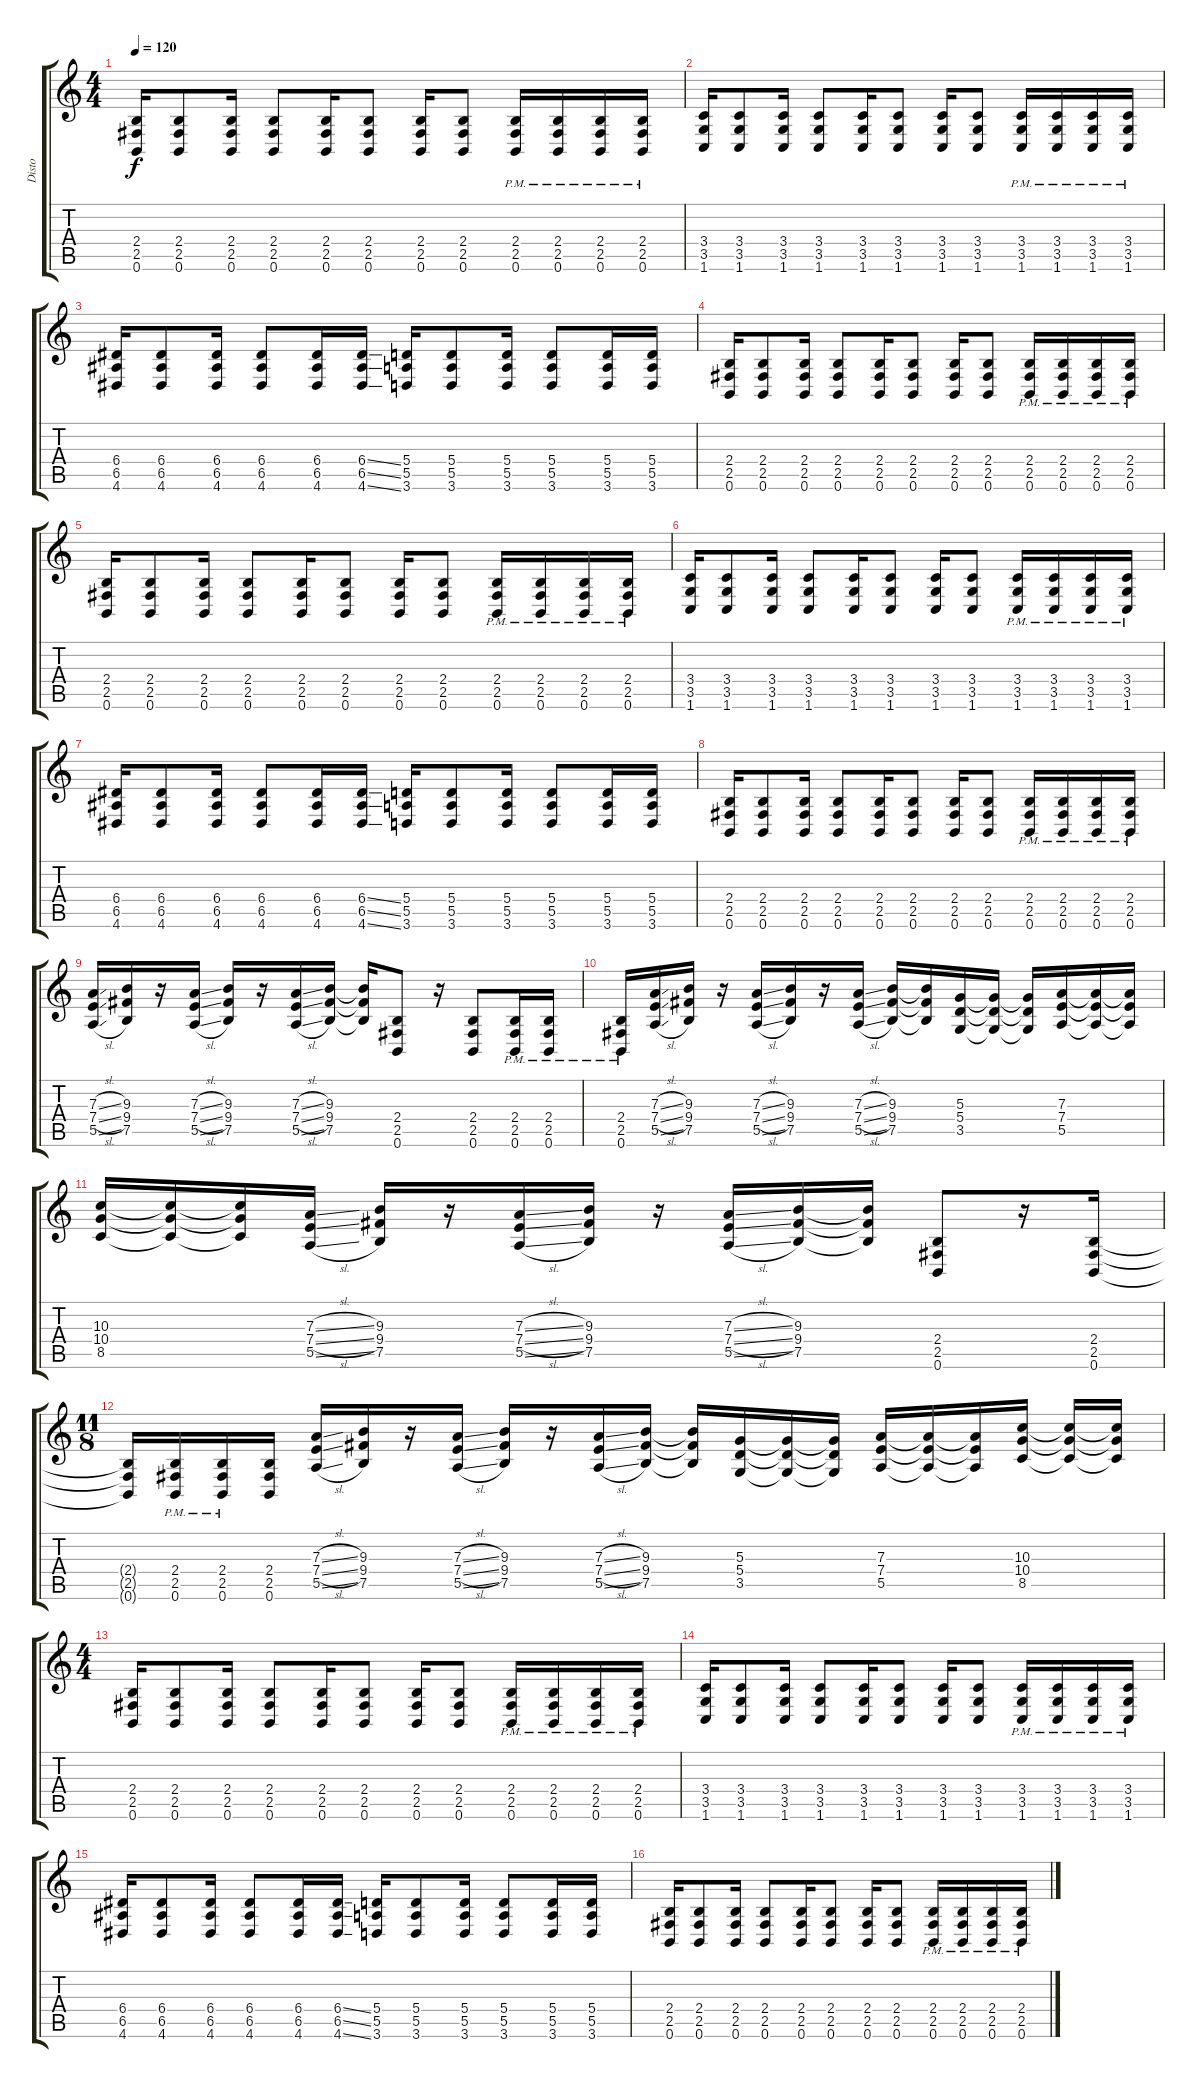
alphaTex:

\track ("Disto" "Disto") {instrument distortionguitar}
\staff {score tabs}
\tuning (B3 Gb3 D3 A2 E2 B1) {hide}
\ts (4 4)
\tempo 120
\clef g2
\ks c
(2.4 2.5 0.6).16{dy f} (2.4 2.5 0.6).8 (2.4 2.5 0.6).16 (2.4 2.5 0.6).8 (2.4 2.5 0.6).16 (2.4 2.5 0.6).8 (2.4 2.5 0.6).16 (2.4 2.5 0.6).8 (2.4{pm} 2.5{pm} 0.6{pm}).16 (2.4{pm} 2.5{pm} 0.6{pm}).16 (2.4{pm} 2.5{pm} 0.6{pm}).16 (2.4{pm} 2.5{pm} 0.6{pm}).16 |
(3.4 3.5 1.6).16 (3.4 3.5 1.6).8 (3.4 3.5 1.6).16 (3.4 3.5 1.6).8 (3.4 3.5 1.6).16 (3.4 3.5 1.6).8 (3.4 3.5 1.6).16 (3.4 3.5 1.6).8 (3.4{pm} 3.5{pm} 1.6{pm}).16 (3.4{pm} 3.5{pm} 1.6{pm}).16 (3.4{pm} 3.5{pm} 1.6{pm}).16 (3.4{pm} 3.5{pm} 1.6{pm}).16 |
(6.4 6.5 4.6).16 (6.4 6.5 4.6).8 (6.4 6.5 4.6).16 (6.4 6.5 4.6).8 (6.4 6.5 4.6).16 (6.4{ss} 6.5{ss} 4.6{ss}).16 (5.4 5.5 3.6).16 (5.4 5.5 3.6).8 (5.4 5.5 3.6).16 (5.4 5.5 3.6).8 (5.4 5.5 3.6).16 (5.4 5.5 3.6).16 |
(2.4 2.5 0.6).16 (2.4 2.5 0.6).8 (2.4 2.5 0.6).16 (2.4 2.5 0.6).8 (2.4 2.5 0.6).16 (2.4 2.5 0.6).8 (2.4 2.5 0.6).16 (2.4 2.5 0.6).8 (2.4{pm} 2.5{pm} 0.6{pm}).16 (2.4{pm} 2.5{pm} 0.6{pm}).16 (2.4{pm} 2.5{pm} 0.6{pm}).16 (2.4{pm} 2.5{pm} 0.6{pm}).16 |
(2.4 2.5 0.6).16 (2.4 2.5 0.6).8 (2.4 2.5 0.6).16 (2.4 2.5 0.6).8 (2.4 2.5 0.6).16 (2.4 2.5 0.6).8 (2.4 2.5 0.6).16 (2.4 2.5 0.6).8 (2.4{pm} 2.5{pm} 0.6{pm}).16 (2.4{pm} 2.5{pm} 0.6{pm}).16 (2.4{pm} 2.5{pm} 0.6{pm}).16 (2.4{pm} 2.5{pm} 0.6{pm}).16 |
(3.4 3.5 1.6).16 (3.4 3.5 1.6).8 (3.4 3.5 1.6).16 (3.4 3.5 1.6).8 (3.4 3.5 1.6).16 (3.4 3.5 1.6).8 (3.4 3.5 1.6).16 (3.4 3.5 1.6).8 (3.4{pm} 3.5{pm} 1.6{pm}).16 (3.4{pm} 3.5{pm} 1.6{pm}).16 (3.4{pm} 3.5{pm} 1.6{pm}).16 (3.4{pm} 3.5{pm} 1.6{pm}).16 |
(6.4 6.5 4.6).16 (6.4 6.5 4.6).8 (6.4 6.5 4.6).16 (6.4 6.5 4.6).8 (6.4 6.5 4.6).16 (6.4{ss} 6.5{ss} 4.6{ss}).16 (5.4 5.5 3.6).16 (5.4 5.5 3.6).8 (5.4 5.5 3.6).16 (5.4 5.5 3.6).8 (5.4 5.5 3.6).16 (5.4 5.5 3.6).16 |
(2.4 2.5 0.6).16 (2.4 2.5 0.6).8 (2.4 2.5 0.6).16 (2.4 2.5 0.6).8 (2.4 2.5 0.6).16 (2.4 2.5 0.6).8 (2.4 2.5 0.6).16 (2.4 2.5 0.6).8 (2.4{pm} 2.5{pm} 0.6{pm}).16 (2.4{pm} 2.5{pm} 0.6{pm}).16 (2.4{pm} 2.5{pm} 0.6{pm}).16 (2.4{pm} 2.5{pm} 0.6{pm}).16 |
(7.3{sl} 7.4{sl} 5.5{sl}).16 (9.3 9.4 7.5).16 r.16 (7.3{sl} 7.4{sl} 5.5{sl}).16 (9.3 9.4 7.5).16 r.16 (7.3{sl} 7.4{sl} 5.5{sl}).16 (9.3 9.4 7.5).16 (9.3{t} 9.4{t} 7.5{t}).16 (2.4 2.5 0.6).8 r.16 (2.4 2.5 0.6).8 (2.4{pm} 2.5{pm} 0.6{pm}).16 (2.4{pm} 2.5{pm} 0.6{pm}).16 |
(2.4{pm} 2.5{pm} 0.6{pm}).16 (7.3{sl} 7.4{sl} 5.5{sl}).16 (9.3 9.4 7.5).16 r.16 (7.3{sl} 7.4{sl} 5.5{sl}).16 (9.3 9.4 7.5).16 r.16 (7.3{sl} 7.4{sl} 5.5{sl}).16 (9.3 9.4 7.5).16 (9.3{t} 9.4{t} 7.5{t}).16 (5.3 5.4 3.5).16 (5.3{t} 5.4{t} 3.5{t}).16 (5.3{t} 5.4{t} 3.5{t}).16 (7.3 7.4 5.5).16 (7.3{t} 7.4{t} 5.5{t}).16 (7.3{t} 7.4{t} 5.5{t}).16 |
(10.3 10.4 8.5).16 (10.3{t} 10.4{t} 8.5{t}).16 (10.3{t} 10.4{t} 8.5{t}).16 (7.3{sl} 7.4{sl} 5.5{sl}).16 (9.3 9.4 7.5).16 r.16 (7.3{sl} 7.4{sl} 5.5{sl}).16 (9.3 9.4 7.5).16 r.16 (7.3{sl} 7.4{sl} 5.5{sl}).16 (9.3 9.4 7.5).16 (9.3{t} 9.4{t} 7.5{t}).16 (2.4 2.5 0.6).8 r.16 (2.4 2.5 0.6).16 |
\ts (11 8)
(2.4{t} 2.5{t} 0.6{t}).16 (2.4{pm} 2.5{pm} 0.6{pm}).16 (2.4{pm} 2.5{pm} 0.6{pm}).16 (2.4 2.5 0.6).16 (7.3{sl} 7.4{sl} 5.5{sl}).16 (9.3 9.4 7.5).16 r.16 (7.3{sl} 7.4{sl} 5.5{sl}).16 (9.3 9.4 7.5).16 r.16 (7.3{sl} 7.4{sl} 5.5{sl}).16 (9.3 9.4 7.5).16 (9.3{t} 9.4{t} 7.5{t}).16 (5.3 5.4 3.5).16 (5.3{t} 5.4{t} 3.5{t}).16 (5.3{t} 5.4{t} 3.5{t}).16 (7.3 7.4 5.5).16 (7.3{t} 7.4{t} 5.5{t}).16 (7.3{t} 7.4{t} 5.5{t}).16 (10.3 10.4 8.5).16 (10.3{t} 10.4{t} 8.5{t}).16 (10.3{t} 10.4{t} 8.5{t}).16 |
\ts (4 4)
(2.4 2.5 0.6).16 (2.4 2.5 0.6).8 (2.4 2.5 0.6).16 (2.4 2.5 0.6).8 (2.4 2.5 0.6).16 (2.4 2.5 0.6).8 (2.4 2.5 0.6).16 (2.4 2.5 0.6).8 (2.4{pm} 2.5{pm} 0.6{pm}).16 (2.4{pm} 2.5{pm} 0.6{pm}).16 (2.4{pm} 2.5{pm} 0.6{pm}).16 (2.4{pm} 2.5{pm} 0.6{pm}).16 |
(3.4 3.5 1.6).16 (3.4 3.5 1.6).8 (3.4 3.5 1.6).16 (3.4 3.5 1.6).8 (3.4 3.5 1.6).16 (3.4 3.5 1.6).8 (3.4 3.5 1.6).16 (3.4 3.5 1.6).8 (3.4{pm} 3.5{pm} 1.6{pm}).16 (3.4{pm} 3.5{pm} 1.6{pm}).16 (3.4{pm} 3.5{pm} 1.6{pm}).16 (3.4{pm} 3.5{pm} 1.6{pm}).16 |
(6.4 6.5 4.6).16 (6.4 6.5 4.6).8 (6.4 6.5 4.6).16 (6.4 6.5 4.6).8 (6.4 6.5 4.6).16 (6.4{ss} 6.5{ss} 4.6{ss}).16 (5.4 5.5 3.6).16 (5.4 5.5 3.6).8 (5.4 5.5 3.6).16 (5.4 5.5 3.6).8 (5.4 5.5 3.6).16 (5.4 5.5 3.6).16 |
(2.4 2.5 0.6).16 (2.4 2.5 0.6).8 (2.4 2.5 0.6).16 (2.4 2.5 0.6).8 (2.4 2.5 0.6).16 (2.4 2.5 0.6).8 (2.4 2.5 0.6).16 (2.4 2.5 0.6).8 (2.4{pm} 2.5{pm} 0.6{pm}).16 (2.4{pm} 2.5{pm} 0.6{pm}).16 (2.4{pm} 2.5{pm} 0.6{pm}).16 (2.4{pm} 2.5{pm} 0.6{pm}).16
